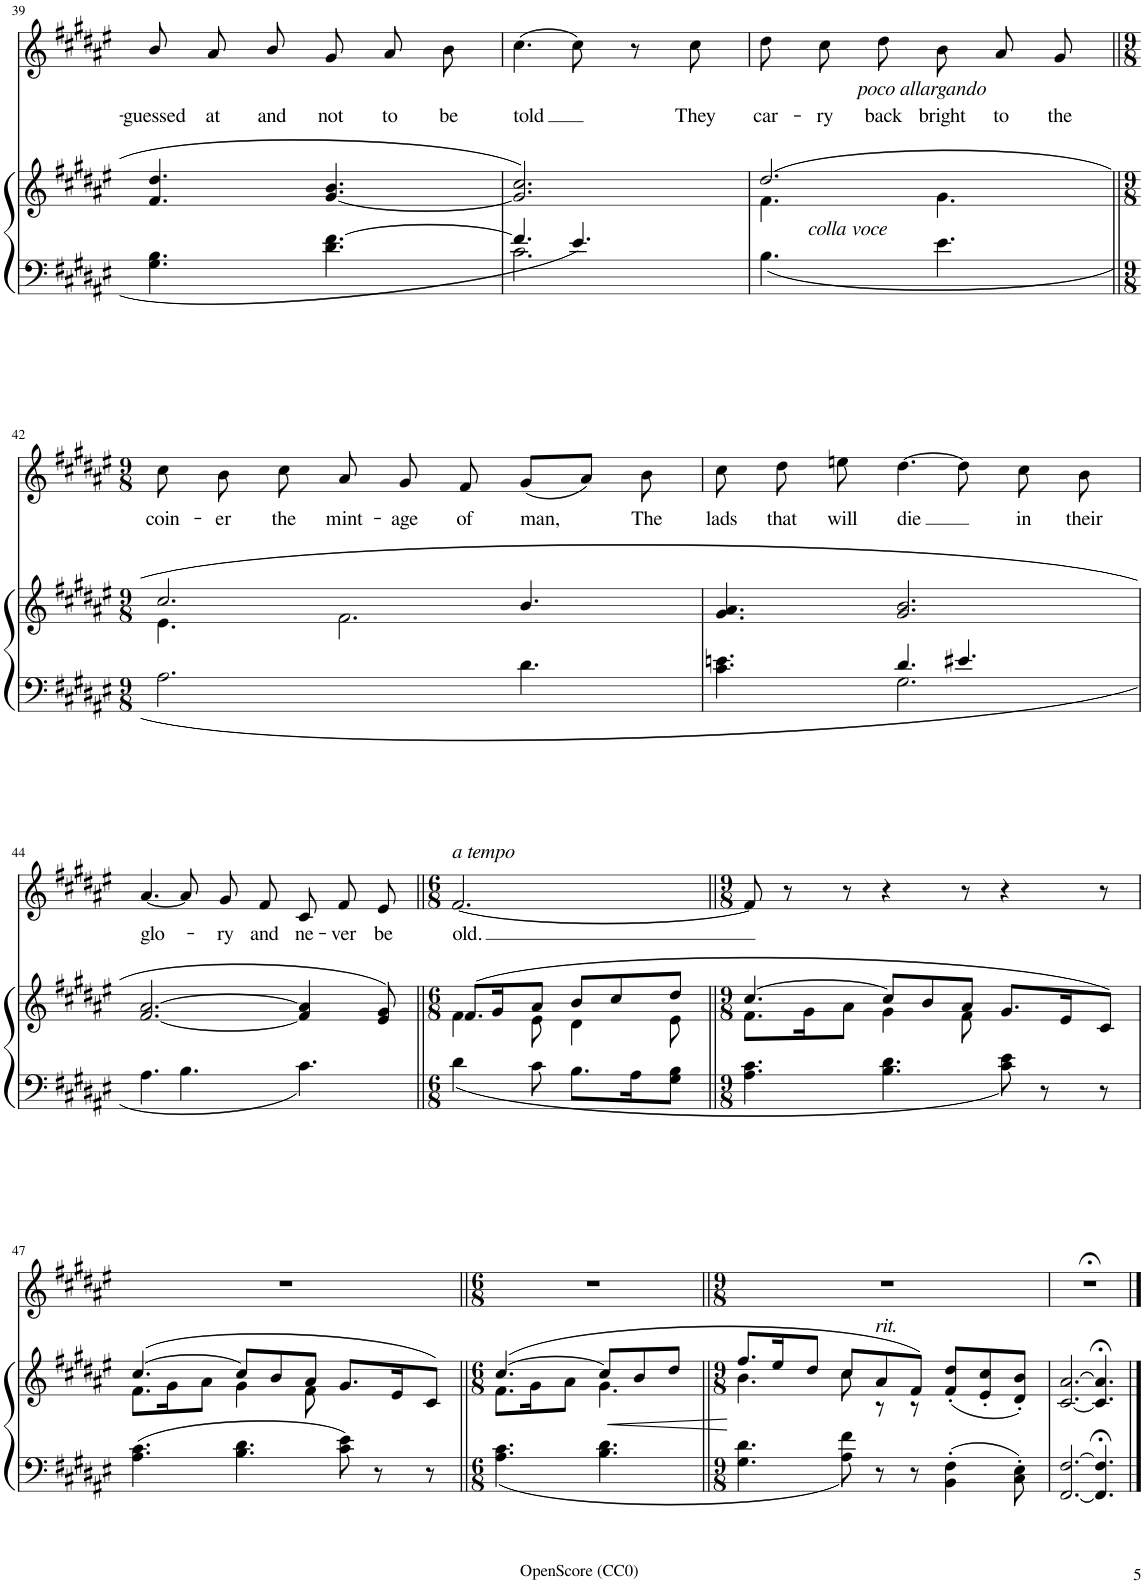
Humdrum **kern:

**kern	**kern	**dynam	**kern	**text
*part2	*part2	*part2	*part1	*part1
*staff3	*staff2	*staff2/3	*staff1	*staff1
*I"Piano	*	*	*I"Voice	*
*I'Pno	*	*	*	*
!!LO:PB:g=z
*clefF4	*clefG2	*	*clefG2	*
*k[f#c#g#d#a#e#]	*k[f#c#g#d#a#e#]	*	*k[f#c#g#d#a#e#]	*
*M6/8	*M6/8	*	*M6/8	*
=39	=39	=39	=39	=39
!	!	!	!	!LO:LY:b
4.G#\ 4.B\	4.f#/ 4.dd#/	.	8b/	-guessed
!	!	!	!	!LO:LY:b
.	.	.	8a#/	at
!	!	!	!	!LO:LY:b
.	.	.	8b/	and
!	!	!	!	!LO:LY:b
4.d#\ [>4.f#\	[4.g#/ 4.b/	.	8g#/	not
!	!	!	!	!LO:LY:b
.	.	.	8a#/	to
!	!	!	!	!LO:LY:b
.	.	.	8b\	be
=40	=40	=40	=40	=40
*^	*	*	*	*
!	!	!	!	!	!LO:LY:b
4.f#/]	2.c#\	2.g#/] 2.cc#/	.	[4.cc#\	told
4.e#/	.	.	.	8cc#\]	.
.	.	.	.	8r	.
!	!	!	!	!	!LO:LY:b
.	.	.	.	8cc#\	They
*v	*v	*	*	*	*
=41	=41	=41	=41	=41
*	*^	*	*	*
!	!LO:TX:b:i:t=colla voce	!	!	!	!
!	!	!	!	!	!LO:LY:b
4.B\	(2.dd#/	4.f#\	.	8dd#\	car-
!	!	!	!	!	!LO:LY:b
.	.	.	.	8cc#\	-ry
!	!	!	!	!LO:TX:b:i:t=poco allargando	!
!	!	!	!	!	!LO:LY:b
.	.	.	.	8dd#\	back
!	!	!	!	!	!LO:LY:b
4.e#\	.	4.g#\	.	8b\	bright
!	!	!	!	!	!LO:LY:b
.	.	.	.	8a#/	to
!	!	!	!	!	!LO:LY:b
.	.	.	.	8g#/	the
!!LO:LB:g=z
=42||	=42||	=42||	=42||	=42||	=42||
*M9/8	*M9/8	*	*	*M9/8	*
!	!	!	!	!	!LO:LY:b
2.A#\	2.cc#/	4.e#\	.	8cc#\	coin-
!	!	!	!	!	!LO:LY:b
.	.	.	.	8b\	-er
!	!	!	!	!	!LO:LY:b
.	.	.	.	8cc#\	the
!	!	!	!	!	!LO:LY:b
.	.	2.f#\	.	8a#/	mint-
!	!	!	!	!	!LO:LY:b
.	.	.	.	8g#/	-age
!	!	!	!	!	!LO:LY:b
.	.	.	.	8f#/	of
!	!	!	!	!	!LO:LY:b
4.d#\	4.b/	.	.	(8g#/L	man,
.	.	.	.	8a#/J)	.
!	!	!	!	!	!LO:LY:b
.	.	.	.	8b\	The
*	*v	*v	*	*	*
=43	=43	=43	=43	=43
*^	*	*	*	*
!	!	!	!	!	!LO:LY:b
4.c#\ 4.en\	4.ryy	4.g#/ 4.a#/	.	8cc#\	lads
!	!	!	!	!	!LO:LY:b
.	.	.	.	8dd#\	that
!	!	!	!	!	!LO:LY:b
.	.	.	.	8een\	will
!	!	!	!	!	!LO:LY:b
4.d#/	2.G#\	2.g#/ 2.b/	.	[4.dd#\	die
4.e#X/	.	.	.	8dd#\]	.
!	!	!	!	!	!LO:LY:b
.	.	.	.	8cc#\	in
!	!	!	!	!	!LO:LY:b
.	.	.	.	8b\	their
*v	*v	*	*	*	*
!!LO:LB:g=z
=44	=44	=44	=44	=44
!	!	!	!	!LO:LY:b
4.A#\	[2.f#/ [2.a#/	.	[4.a#/	glo-
4.B\	.	.	8a#/]	.
!	!	!	!	!LO:LY:b
.	.	.	8g#/	-ry
!	!	!	!	!LO:LY:b
.	.	.	8f#/	and
!	!	!	!	!LO:LY:b
4.c#\	4f#/] 4a#/]	.	8c#/	ne-
!	!	!	!	!LO:LY:b
.	.	.	8f#/	-ver
!	!	!	!	!LO:LY:b
.	8e#/ 8g#/)	.	8e#/	be
=45||	=45||	=45||	=45||	=45||
*M6/8	*M6/8	*	*M6/8	*
*	*^	*	*	*
!	!	!	!	!LO:TX:a:i:t=a tempo	!
!	!	!	!	!	!LO:LY:b
4d#\	(8.f#/L	4f#\	.	[2.f#/	old.
.	16g#/K	.	.	.	.
8c#\	8a#/J	8e#\	.	.	.
8.B\L	8b/L	4d#\	.	.	.
.	8cc#/	.	.	.	.
16A#\K	.	.	.	.	.
8G#\ 8B\J	8dd#/J	8e#\	.	.	.
=46||	=46||	=46||	=46||	=46||	=46||
*M9/8	*M9/8	*	*	*M9/8	*
4.A#\ 4.c#\	[4.cc#/	8.f#\L	.	8f#/]	.
.	.	.	.	8r	.
.	.	16g#\K	.	.	.
.	.	8a#\J	.	8r	.
4.B\ 4.d#\	8cc#/L]	4g#\	.	4r	.
.	8b/	.	.	.	.
.	8a#/J	8f#\	.	8r	.
8c#\ 8e#\	8.g#/L	4.ryy	.	4r	.
8r	.	.	.	.	.
.	16e#/K	.	.	.	.
8r	8c#/J)	.	.	8r	.
!!LO:LB:g=z
=47	=47	=47	=47	=47	=47
4.A#\ 4.c#\	([4.cc#/	8.f#\L	.	8%9r	.
.	.	16g#\K	.	.	.
.	.	8a#\J	.	.	.
4.B\ 4.d#\	8cc#/L]	4g#\	.	.	.
.	8b/	.	.	.	.
.	8a#/J	8f#\	.	.	.
8c#\ 8e#\	8.g#/L	4.ryy	.	.	.
8r	.	.	.	.	.
.	16e#/K	.	.	.	.
8r	8c#/J)	.	.	.	.
=48||	=48||	=48||	=48||	=48||	=48||
*M6/8	*M6/8	*	*	*M6/8	*
4.A#\ 4.c#\	([4.cc#/	8.f#\L	.	2.r	.
.	.	16g#\K	.	.	.
.	.	8a#\J	.	.	.
!	!	!	!LO:HP:b	!	!
4.B\ 4.d#\	8cc#/L]	4.g#\	<	.	.
.	8b/	.	.	.	.
.	8dd#/J	.	.	.	.
=49||	=49||	=49||	=49||	=49||	=49||
*M9/8	*M9/8	*	*	*M9/8	*
4.G#\ 4.d#\	8.ff#/L	4.b\	.	8%9r	.
.	16ee#/K	.	[	.	.
.	8dd#/J	.	.	.	.
8A#\ 8f#\	8cc#/L	8cc#\	.	.	.
!	!LO:TX:a:i:t=rit.	!	!	!	!
8r	8a#/	8r	.	.	.
8r	8f#/J)	8r	.	.	.
4BB\' 4F#\'	(<8f#/'< 8dd#/'<L	4.ryy	.	.	.
.	8e#/'< 8cc#/'<	.	.	.	.
8C#\' 8E#\'	8d#/'< 8b/'<J)	.	.	.	.
*	*v	*v	*	*	*
=50	=50	=50	=50	=50
[2.FF#/ [2.F#/	[2.c#/ [2.a#/	.	8%9r;<	.
4.FF#/];< 4.F#/];<	4.c#/];< 4.a#/];<	.	.	.
==	==	==	==	==
*-	*-	*-	*-	*-
